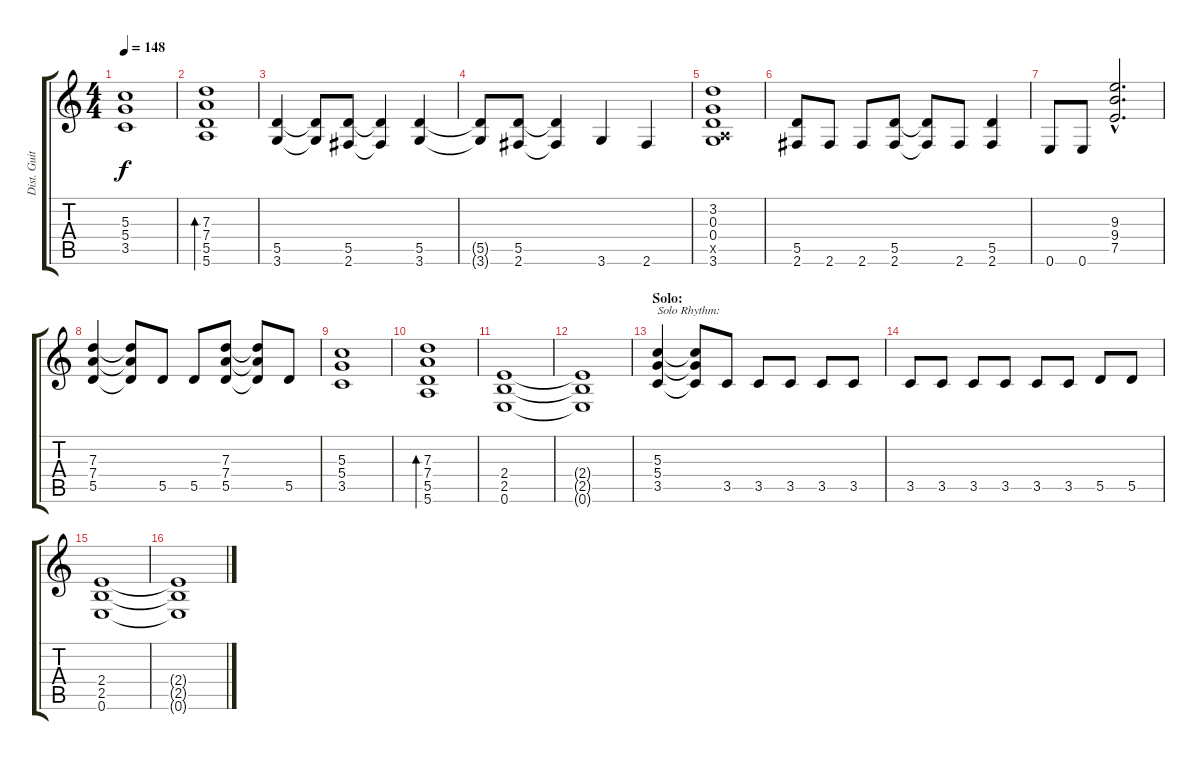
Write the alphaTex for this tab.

\track ("Dist. Guitar 2" "Dist. Guit") {instrument overdrivenguitar}
\staff {score tabs}
\tuning (E4 B3 G3 D3 A2 E2) {hide}
\ts (4 4)
\tempo 148
\clef g2
\ks c
(5.3 5.4 3.5).1{dy f} |
(7.3 7.4 5.5 5.6).1{bd 240} |
(5.5 3.6).4 (5.5{t} 3.6{t}).8 (5.5 2.6).8 (5.5{t} 2.6{t}).4 (5.5 3.6).4 |
(5.5{t} 3.6{t}).8 (5.5 2.6).8 (5.5{t} 2.6{t}).4 3.6.4 2.6.4 |
(3.2 0.3 0.4 0.5{x} 3.6).1 |
(5.5 2.6).8 2.6.8 2.6.8 (5.5 2.6).8 (5.5{t} 2.6{t}).8 2.6.8 (5.5 2.6).4 |
0.6.8 0.6.8 (9.3{hac} 9.4{hac} 7.5{hac}).2{d} |
(7.3 7.4 5.5).4 (7.3{t} 7.4{t} 5.5{t}).8 5.5.8 5.5.8 (7.3 7.4 5.5).8 (7.3{t} 7.4{t} 5.5{t}).8 5.5.8 |
(5.3 5.4 3.5).1 |
(7.3 7.4 5.5 5.6).1{bd 240} |
(2.4 2.5 0.6).1 |
(2.4{t} 2.5{t} 0.6{t}).1 |
\section ("" "Solo:")
(5.3 5.4 3.5).4{txt "Solo Rhythm:"} (5.3{t} 5.4{t} 3.5{t}).8 3.5.8 3.5.8 3.5.8 3.5.8 3.5.8 |
3.5.8 3.5.8 3.5.8 3.5.8 3.5.8 3.5.8 5.5.8 5.5.8 |
(2.4 2.5 0.6).1 |
(2.4{t} 2.5{t} 0.6{t}).1
